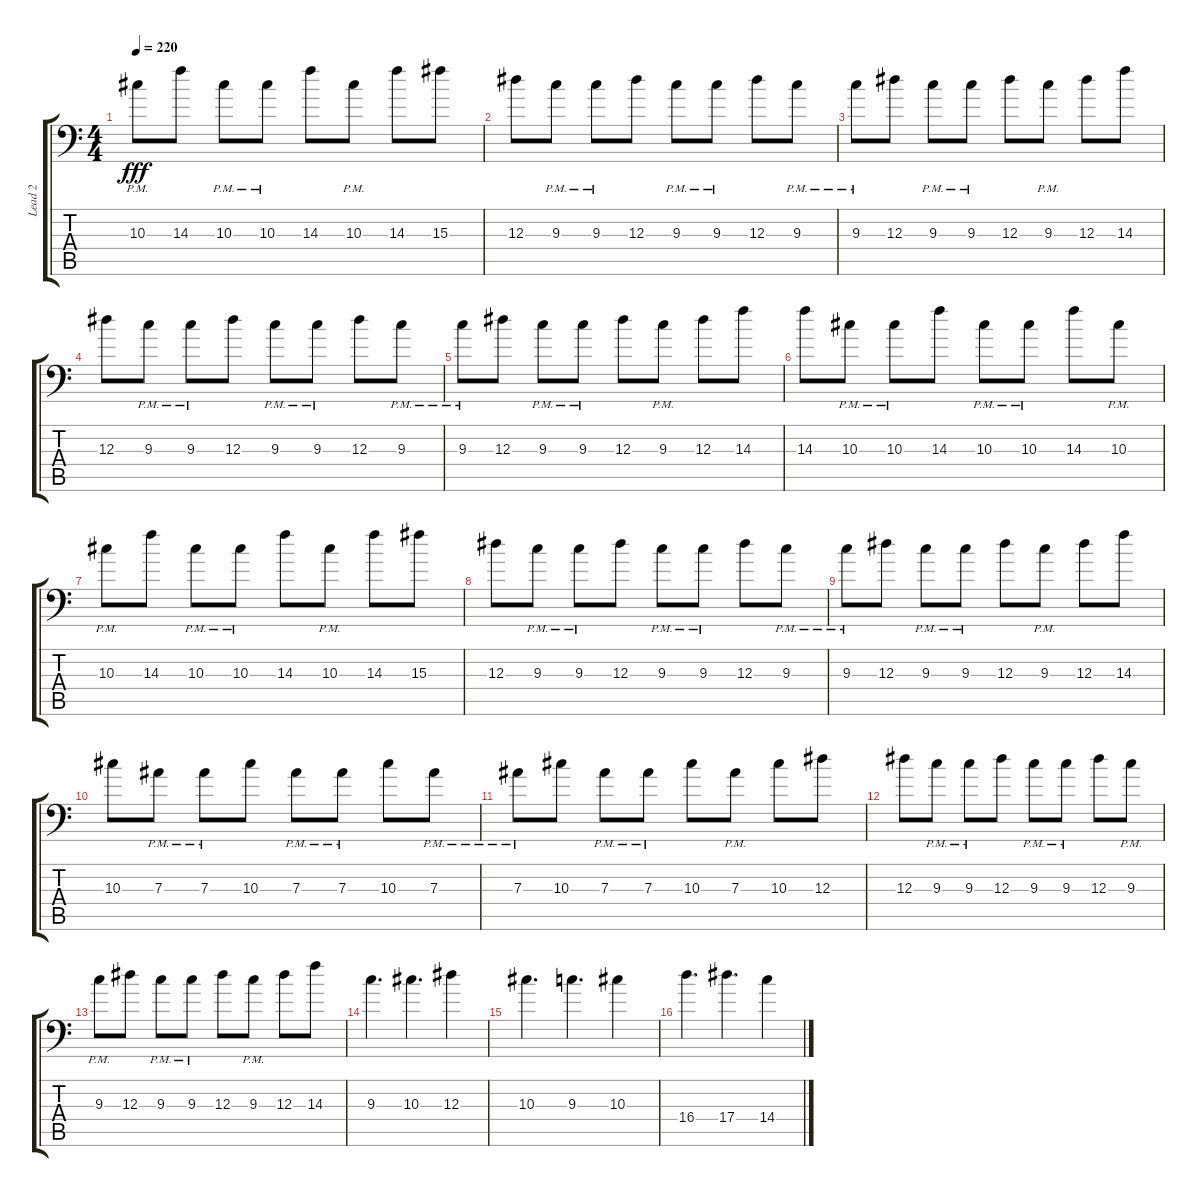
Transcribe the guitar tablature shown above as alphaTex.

\track ("Lead 2" "Lead 2") {instrument distortionguitar}
\staff {score tabs}
\tuning (C4 G3 Eb3 Bb2 F2 Bb1) {hide}
\ts (4 4)
\tempo 220
\clef f4
\ks c
10.3{pm}.8{dy fff} 14.3.8 10.3{pm}.8 10.3{pm}.8 14.3.8 10.3{pm}.8 14.3.8 15.3.8 |
12.3.8 9.3{pm}.8 9.3{pm}.8 12.3.8 9.3{pm}.8 9.3{pm}.8 12.3.8 9.3{pm}.8 |
9.3{pm}.8 12.3.8 9.3{pm}.8 9.3{pm}.8 12.3.8 9.3{pm}.8 12.3.8 14.3.8 |
12.3.8 9.3{pm}.8 9.3{pm}.8 12.3.8 9.3{pm}.8 9.3{pm}.8 12.3.8 9.3{pm}.8 |
9.3{pm}.8 12.3.8 9.3{pm}.8 9.3{pm}.8 12.3.8 9.3{pm}.8 12.3.8 14.3.8 |
14.3.8 10.3{pm}.8 10.3{pm}.8 14.3.8 10.3{pm}.8 10.3{pm}.8 14.3.8 10.3{pm}.8 |
10.3{pm}.8 14.3.8 10.3{pm}.8 10.3{pm}.8 14.3.8 10.3{pm}.8 14.3.8 15.3.8 |
12.3.8 9.3{pm}.8 9.3{pm}.8 12.3.8 9.3{pm}.8 9.3{pm}.8 12.3.8 9.3{pm}.8 |
9.3{pm}.8 12.3.8 9.3{pm}.8 9.3{pm}.8 12.3.8 9.3{pm}.8 12.3.8 14.3.8 |
10.3.8 7.3{pm}.8 7.3{pm}.8 10.3.8 7.3{pm}.8 7.3{pm}.8 10.3.8 7.3{pm}.8 |
7.3{pm}.8 10.3.8 7.3{pm}.8 7.3{pm}.8 10.3.8 7.3{pm}.8 10.3.8 12.3.8 |
12.3.8 9.3{pm}.8 9.3{pm}.8 12.3.8 9.3{pm}.8 9.3{pm}.8 12.3.8 9.3{pm}.8 |
9.3{pm}.8 12.3.8 9.3{pm}.8 9.3{pm}.8 12.3.8 9.3{pm}.8 12.3.8 14.3.8 |
9.3.4{d} 10.3.4{d} 12.3.4 |
10.3.4{d} 9.3.4{d} 10.3.4 |
16.4.4{d volume 12 instrument electricguitarjazz} 17.4.4{d} 14.4.4
